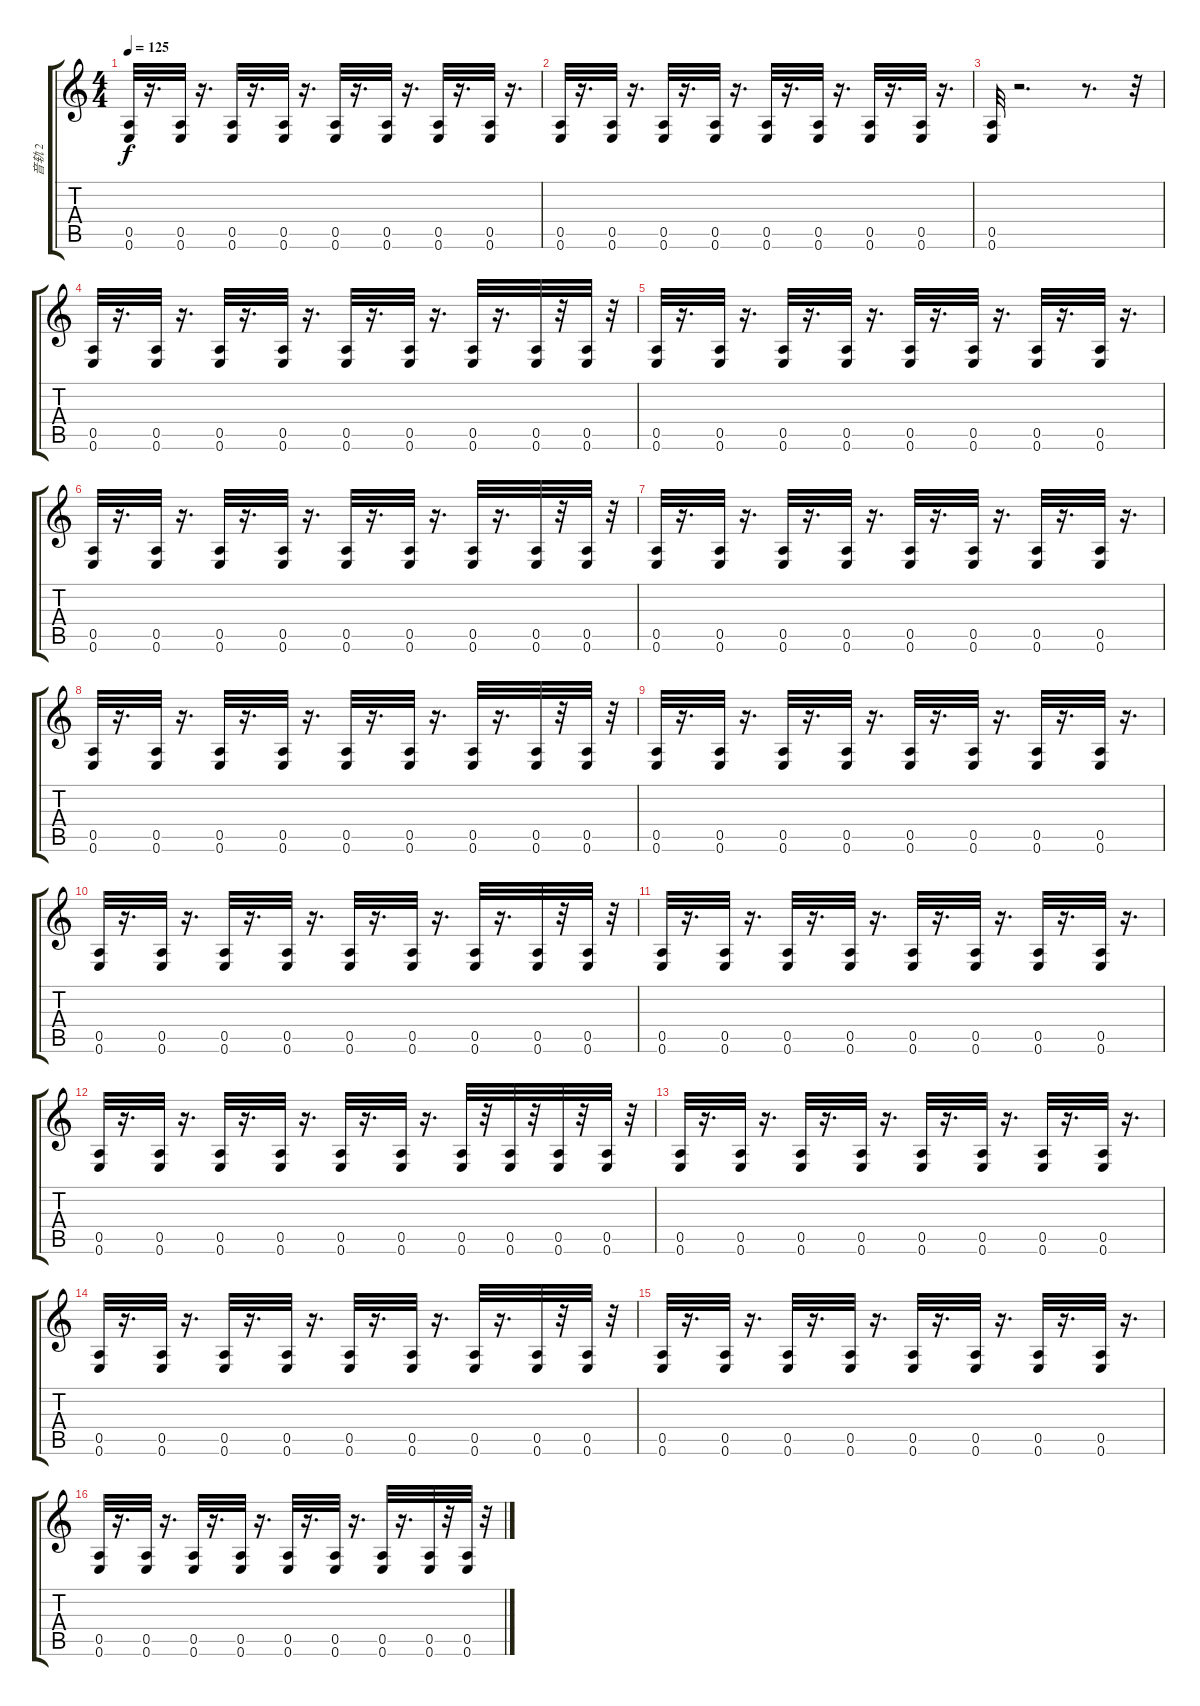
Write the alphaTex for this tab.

\track ("音轨 2" "音轨 2") {instrument distortionguitar}
\staff {score tabs}
\tuning (E4 B3 G3 D3 A2 E2) {hide}
\ts (4 4)
\tempo 125
\clef g2
\ks c
(0.5 0.6).32{dy f} r.16{d} (0.5 0.6).32 r.16{d} (0.5 0.6).32 r.16{d} (0.5 0.6).32 r.16{d} (0.5 0.6).32 r.16{d} (0.5 0.6).32 r.16{d} (0.5 0.6).32 r.16{d} (0.5 0.6).32 r.16{d} |
(0.5 0.6).32 r.16{d} (0.5 0.6).32 r.16{d} (0.5 0.6).32 r.16{d} (0.5 0.6).32 r.16{d} (0.5 0.6).32 r.16{d} (0.5 0.6).32 r.16{d} (0.5 0.6).32 r.16{d} (0.5 0.6).32 r.16{d} |
(0.5 0.6).32 r.2{d} r.8{d} r.32 |
(0.5 0.6).32 r.16{d} (0.5 0.6).32 r.16{d} (0.5 0.6).32 r.16{d} (0.5 0.6).32 r.16{d} (0.5 0.6).32 r.16{d} (0.5 0.6).32 r.16{d} (0.5 0.6).32 r.16{d} (0.5 0.6).32 r.32 (0.5 0.6).32 r.32 |
(0.5 0.6).32 r.16{d} (0.5 0.6).32 r.16{d} (0.5 0.6).32 r.16{d} (0.5 0.6).32 r.16{d} (0.5 0.6).32 r.16{d} (0.5 0.6).32 r.16{d} (0.5 0.6).32 r.16{d} (0.5 0.6).32 r.16{d} |
(0.5 0.6).32 r.16{d} (0.5 0.6).32 r.16{d} (0.5 0.6).32 r.16{d} (0.5 0.6).32 r.16{d} (0.5 0.6).32 r.16{d} (0.5 0.6).32 r.16{d} (0.5 0.6).32 r.16{d} (0.5 0.6).32 r.32 (0.5 0.6).32 r.32 |
(0.5 0.6).32 r.16{d} (0.5 0.6).32 r.16{d} (0.5 0.6).32 r.16{d} (0.5 0.6).32 r.16{d} (0.5 0.6).32 r.16{d} (0.5 0.6).32 r.16{d} (0.5 0.6).32 r.16{d} (0.5 0.6).32 r.16{d} |
(0.5 0.6).32 r.16{d} (0.5 0.6).32 r.16{d} (0.5 0.6).32 r.16{d} (0.5 0.6).32 r.16{d} (0.5 0.6).32 r.16{d} (0.5 0.6).32 r.16{d} (0.5 0.6).32 r.16{d} (0.5 0.6).32 r.32 (0.5 0.6).32 r.32 |
(0.5 0.6).32 r.16{d} (0.5 0.6).32 r.16{d} (0.5 0.6).32 r.16{d} (0.5 0.6).32 r.16{d} (0.5 0.6).32 r.16{d} (0.5 0.6).32 r.16{d} (0.5 0.6).32 r.16{d} (0.5 0.6).32 r.16{d} |
(0.5 0.6).32 r.16{d} (0.5 0.6).32 r.16{d} (0.5 0.6).32 r.16{d} (0.5 0.6).32 r.16{d} (0.5 0.6).32 r.16{d} (0.5 0.6).32 r.16{d} (0.5 0.6).32 r.16{d} (0.5 0.6).32 r.32 (0.5 0.6).32 r.32 |
(0.5 0.6).32 r.16{d} (0.5 0.6).32 r.16{d} (0.5 0.6).32 r.16{d} (0.5 0.6).32 r.16{d} (0.5 0.6).32 r.16{d} (0.5 0.6).32 r.16{d} (0.5 0.6).32 r.16{d} (0.5 0.6).32 r.16{d} |
(0.5 0.6).32 r.16{d} (0.5 0.6).32 r.16{d} (0.5 0.6).32 r.16{d} (0.5 0.6).32 r.16{d} (0.5 0.6).32 r.16{d} (0.5 0.6).32 r.16{d} (0.5 0.6).32 r.32 (0.5 0.6).32 r.32 (0.5 0.6).32 r.32 (0.5 0.6).32 r.32 |
(0.5 0.6).32 r.16{d} (0.5 0.6).32 r.16{d} (0.5 0.6).32 r.16{d} (0.5 0.6).32 r.16{d} (0.5 0.6).32 r.16{d} (0.5 0.6).32 r.16{d} (0.5 0.6).32 r.16{d} (0.5 0.6).32 r.16{d} |
(0.5 0.6).32 r.16{d} (0.5 0.6).32 r.16{d} (0.5 0.6).32 r.16{d} (0.5 0.6).32 r.16{d} (0.5 0.6).32 r.16{d} (0.5 0.6).32 r.16{d} (0.5 0.6).32 r.16{d} (0.5 0.6).32 r.32 (0.5 0.6).32 r.32 |
(0.5 0.6).32 r.16{d} (0.5 0.6).32 r.16{d} (0.5 0.6).32 r.16{d} (0.5 0.6).32 r.16{d} (0.5 0.6).32 r.16{d} (0.5 0.6).32 r.16{d} (0.5 0.6).32 r.16{d} (0.5 0.6).32 r.16{d} |
(0.5 0.6).32 r.16{d} (0.5 0.6).32 r.16{d} (0.5 0.6).32 r.16{d} (0.5 0.6).32 r.16{d} (0.5 0.6).32 r.16{d} (0.5 0.6).32 r.16{d} (0.5 0.6).32 r.16{d} (0.5 0.6).32 r.32 (0.5 0.6).32 r.32
